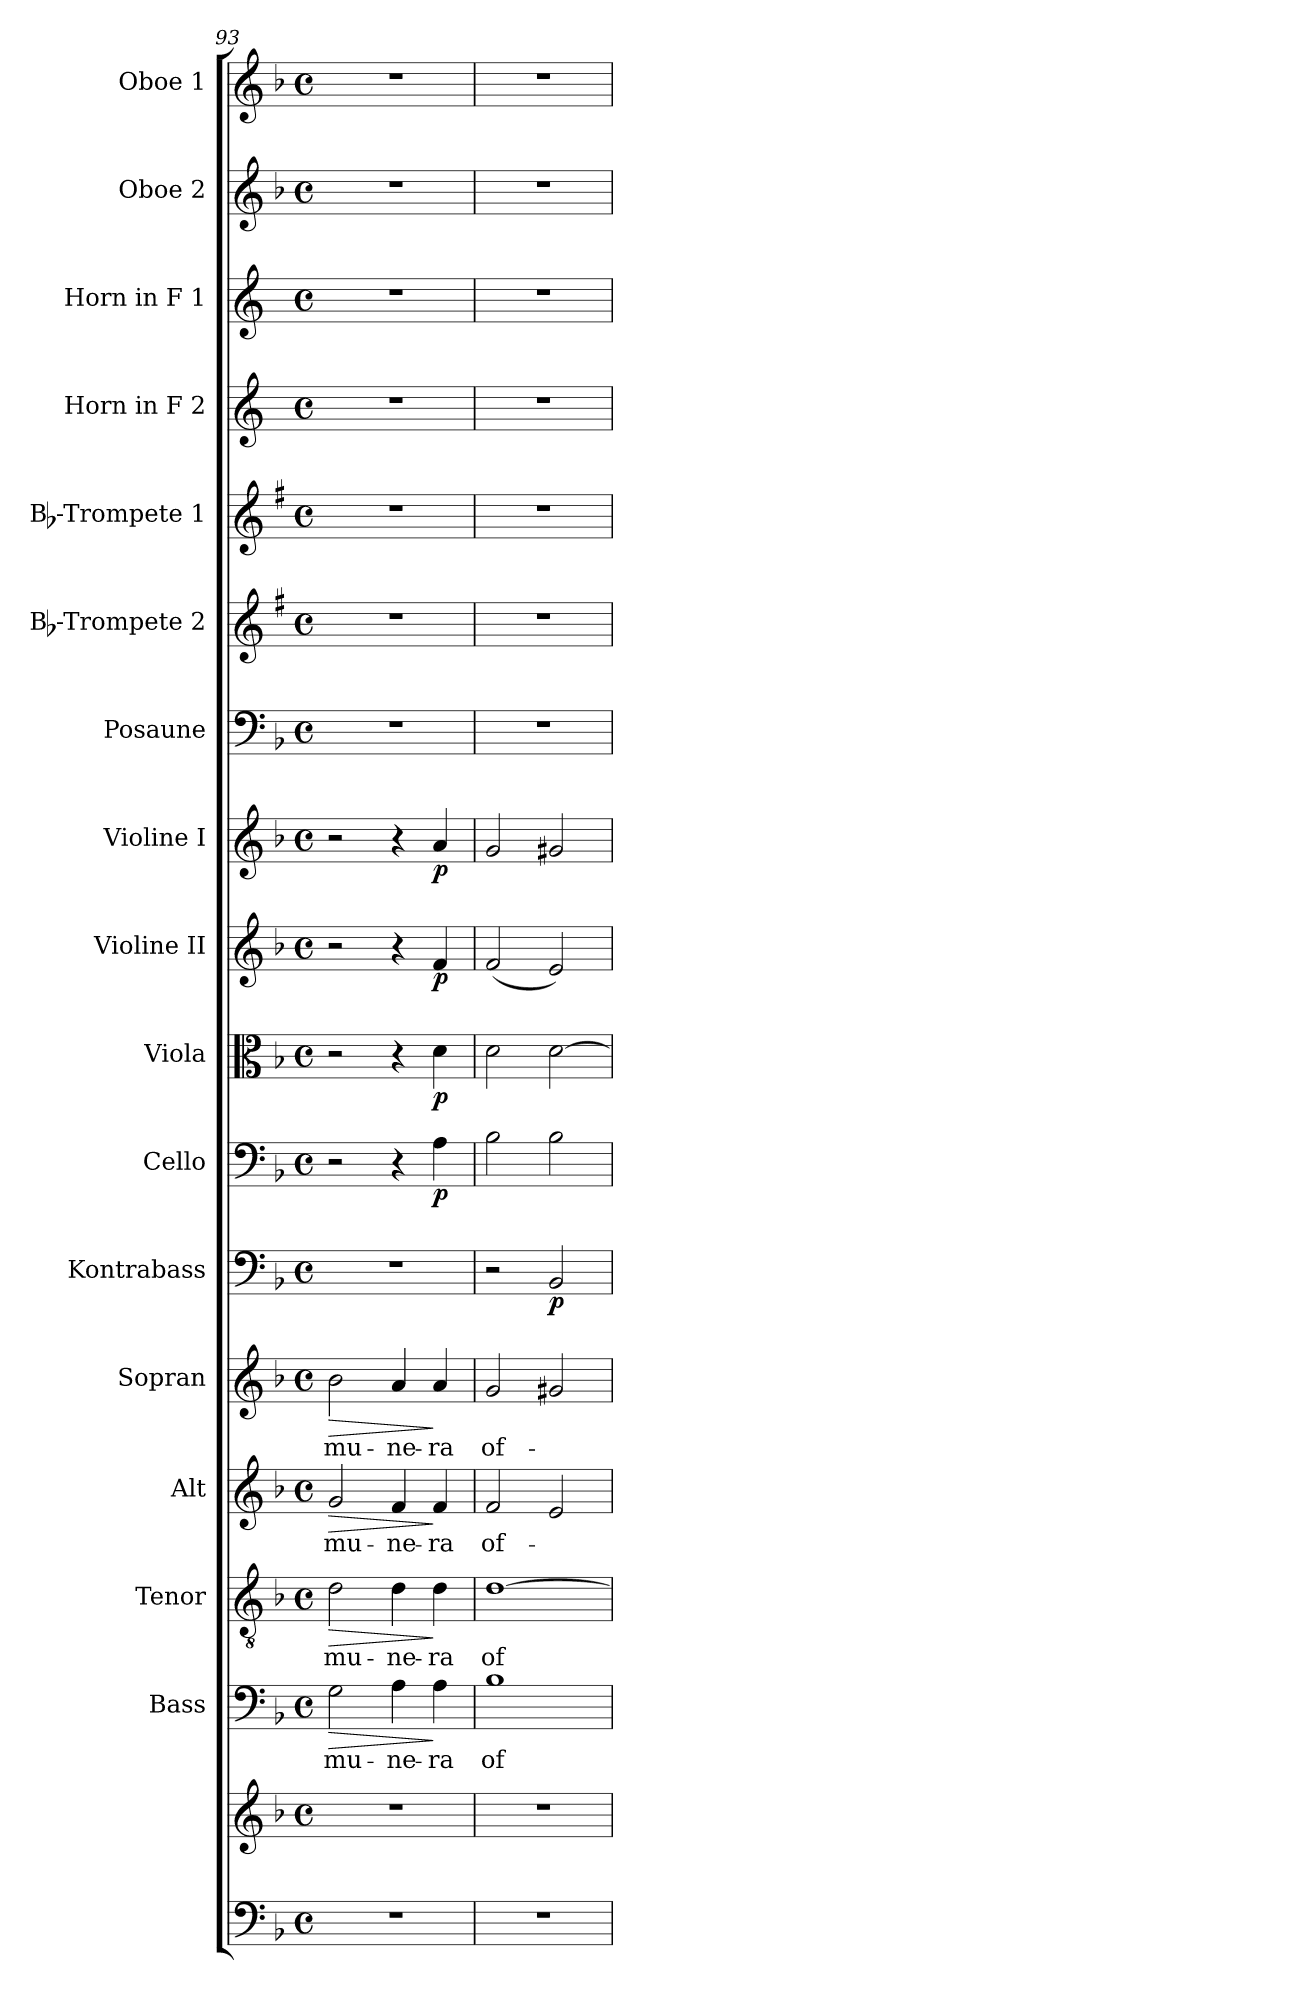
**kern	**kern	**kern	**text	**dynam	**kern	**text	**dynam	**kern	**text	**dynam	**kern	**text	**dynam	**kern	**dynam	**kern	**dynam	**kern	**dynam	**kern	**dynam	**kern	**dynam	**kern	**kern	**kern	**kern	**kern	**kern	**kern
*part17	*part17	*part16	*part16	*part16	*part15	*part15	*part15	*part14	*part14	*part14	*part13	*part13	*part13	*part12	*part12	*part11	*part11	*part10	*part10	*part9	*part9	*part8	*part8	*part7	*part6	*part5	*part4	*part3	*part2	*part1
*staff18	*staff17	*staff16	*staff16	*staff16	*staff15	*staff15	*staff15	*staff14	*staff14	*staff14	*staff13	*staff13	*staff13	*staff12	*staff12	*staff11	*staff11	*staff10	*staff10	*staff9	*staff9	*staff8	*staff8	*staff7	*staff6	*staff5	*staff4	*staff3	*staff2	*staff1
*	*	*I"Bass	*	*	*I"Tenor	*	*	*I"Alt	*	*	*I"Sopran	*	*	*I"Kontrabass	*	*I"Cello	*	*I"Viola	*	*I"Violine II	*	*I"Violine I	*	*I"Posaune	*I"Bb-Trompete 2	*I"Bb-Trompete 1	*I"Horn in F 2	*I"Horn in F 1	*I"Oboe 2	*I"Oboe 1
*	*	*I'B.	*	*	*I'T.	*	*	*I'A.	*	*	*I'S.	*	*	*I'Kb.	*	*	*	*I'Vla.	*	*I'Vl. II	*	*I'Vl. I	*	*I'Pos.	*I'Bb Trp. 2	*I'Bb Trp. 1	*	*	*I'Ob. 2	*I'Ob. 1
*clefF4	*clefG2	*clefF4	*	*	*clefGv2	*	*	*clefG2	*	*	*clefG2	*	*	*clefF4	*	*clefF4	*	*clefC3	*	*clefG2	*	*clefG2	*	*clefF4	*clefG2	*clefG2	*clefG2	*clefG2	*clefG2	*clefG2
*	*	*	*	*	*	*	*	*	*	*	*	*	*	*ITrd7c12	*	*	*	*	*	*	*	*	*	*	*ITrd1c2	*ITrd1c2	*ITrd4c7	*ITrd4c7	*	*
*k[b-]	*k[b-]	*k[b-]	*	*	*k[b-]	*	*	*k[b-]	*	*	*k[b-]	*	*	*k[b-]	*	*k[b-]	*	*k[b-]	*	*k[b-]	*	*k[b-]	*	*k[b-]	*k[b-]	*k[b-]	*k[b-]	*k[b-]	*k[b-]	*k[b-]
*F:	*F:	*F:	*	*	*F:	*	*	*F:	*	*	*F:	*	*	*F:	*	*F:	*	*F:	*	*F:	*	*F:	*	*F:	*F:	*F:	*F:	*F:	*F:	*F:
*M4/4	*M4/4	*M4/4	*	*	*M4/4	*	*	*M4/4	*	*	*M4/4	*	*	*M4/4	*	*M4/4	*	*M4/4	*	*M4/4	*	*M4/4	*	*M4/4	*M4/4	*M4/4	*M4/4	*M4/4	*M4/4	*M4/4
*met(c)	*met(c)	*met(c)	*	*	*met(c)	*	*	*met(c)	*	*	*met(c)	*	*	*met(c)	*	*met(c)	*	*met(c)	*	*met(c)	*	*met(c)	*	*met(c)	*met(c)	*met(c)	*met(c)	*met(c)	*met(c)	*met(c)
=93	=93	=93	=93	=93	=93	=93	=93	=93	=93	=93	=93	=93	=93	=93	=93	=93	=93	=93	=93	=93	=93	=93	=93	=93	=93	=93	=93	=93	=93	=93
!	!	!	!LO:LY:b	!LO:HP:b	!	!LO:LY:b	!LO:HP:b	!	!LO:LY:b	!LO:HP:b	!	!LO:LY:b	!LO:HP:b	!	!	!	!	!	!	!	!	!	!	!	!	!	!	!	!	!
1r	1r	2G\	mu-	>	2d\	mu-	>	2g/	mu-	>	2b-\	mu-	>	1r	.	2r	.	2r	.	2r	.	2r	.	1r	1r	1r	1r	1r	1r	1r
!	!	!	!LO:LY:b	!	!	!LO:LY:b	!	!	!LO:LY:b	!	!	!LO:LY:b	!	!	!	!	!	!	!	!	!	!	!	!	!	!	!	!	!	!
.	.	4A\	-ne-	.	4d\	-ne-	.	4f/	-ne-	.	4a/	-ne-	.	.	.	4r	.	4r	.	4r	.	4r	.	.	.	.	.	.	.	.
!	!	!	!LO:LY:b	!	!	!LO:LY:b	!	!	!LO:LY:b	!	!	!LO:LY:b	!	!	!	!	!LO:DY:b	!	!LO:DY:b	!	!LO:DY:b	!	!LO:DY:b	!	!	!	!	!	!	!
.	.	4A\	-ra	]	4d\	-ra	]	4f/	-ra	]	4a/	-ra	]	.	.	4A\	p	4d\	p	4f/	p	4a/	p	.	.	.	.	.	.	.
=94	=94	=94	=94	=94	=94	=94	=94	=94	=94	=94	=94	=94	=94	=94	=94	=94	=94	=94	=94	=94	=94	=94	=94	=94	=94	=94	=94	=94	=94	=94
!	!	!	!LO:LY:b	!	!	!LO:LY:b	!	!	!LO:LY:b	!	!	!LO:LY:b	!	!	!	!	!	!	!	!	!	!	!	!	!	!	!	!	!	!
1r	1r	1B-	of-	.	[1d	of-	.	2f/	of-	.	2g/	of-	.	2r	.	2B-\	.	2d\	.	(<2f/	.	2g/	.	1r	1r	1r	1r	1r	1r	1r
!	!	!	!	!	!	!	!	!	!	!	!	!	!	!	!LO:DY:b	!	!	!	!	!	!	!	!	!	!	!	!	!	!	!
.	.	.	.	.	.	.	.	2e/	.	.	2g#X/	.	.	2BBB-/	p	2B-\	.	[2d\	.	2e/)	.	2g#X/	.	.	.	.	.	.	.	.
=	=	=	=	=	=	=	=	=	=	=	=	=	=	=	=	=	=	=	=	=	=	=	=	=	=	=	=	=	=	=
*-	*-	*-	*-	*-	*-	*-	*-	*-	*-	*-	*-	*-	*-	*-	*-	*-	*-	*-	*-	*-	*-	*-	*-	*-	*-	*-	*-	*-	*-	*-
